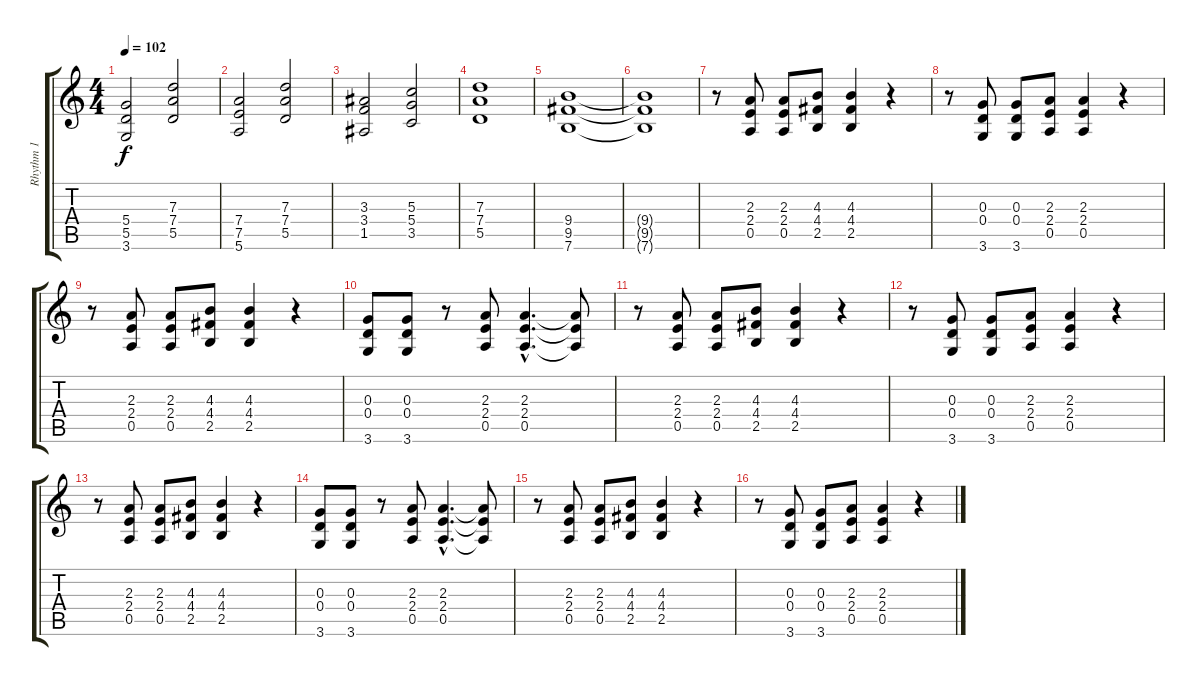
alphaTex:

\track ("Rhythm 1" "Rhythm 1") {instrument distortionguitar}
\staff {score tabs}
\tuning (E4 B3 G3 D3 A2 E2) {hide}
\ts (4 4)
\tempo 102
\clef g2
\ks c
(5.4 5.5 3.6).2{dy f} (7.3 7.4 5.5).2 |
(7.4 7.5 5.6).2 (7.3 7.4 5.5).2 |
(3.3 3.4 1.5).2 (5.3 5.4 3.5).2 |
(7.3 7.4 5.5).1 |
(9.4 9.5 7.6).1 |
(9.4{t} 9.5{t} 7.6{t}).1 |
r.8 (2.3 2.4 0.5).8 (2.3 2.4 0.5).8 (4.3 4.4 2.5).8 (4.3 4.4 2.5).4 r.4 |
r.8 (0.3 0.4 3.6).8 (0.3 0.4 3.6).8 (2.3 2.4 0.5).8 (2.3 2.4 0.5).4 r.4 |
r.8 (2.3 2.4 0.5).8 (2.3 2.4 0.5).8 (4.3 4.4 2.5).8 (4.3 4.4 2.5).4 r.4 |
(0.3 0.4 3.6).8 (0.3 0.4 3.6).8 r.8 (2.3 2.4 0.5).8 (2.3{hac} 2.4{hac} 0.5{hac}).4{d} (2.3{t} 2.4{t} 0.5{t}).8 |
r.8 (2.3 2.4 0.5).8 (2.3 2.4 0.5).8 (4.3 4.4 2.5).8 (4.3 4.4 2.5).4 r.4 |
r.8 (0.3 0.4 3.6).8 (0.3 0.4 3.6).8 (2.3 2.4 0.5).8 (2.3 2.4 0.5).4 r.4 |
r.8 (2.3 2.4 0.5).8 (2.3 2.4 0.5).8 (4.3 4.4 2.5).8 (4.3 4.4 2.5).4 r.4 |
(0.3 0.4 3.6).8 (0.3 0.4 3.6).8 r.8 (2.3 2.4 0.5).8 (2.3{hac} 2.4{hac} 0.5{hac}).4{d} (2.3{t} 2.4{t} 0.5{t}).8 |
r.8 (2.3 2.4 0.5).8 (2.3 2.4 0.5).8 (4.3 4.4 2.5).8 (4.3 4.4 2.5).4 r.4 |
r.8 (0.3 0.4 3.6).8 (0.3 0.4 3.6).8 (2.3 2.4 0.5).8 (2.3 2.4 0.5).4 r.4
